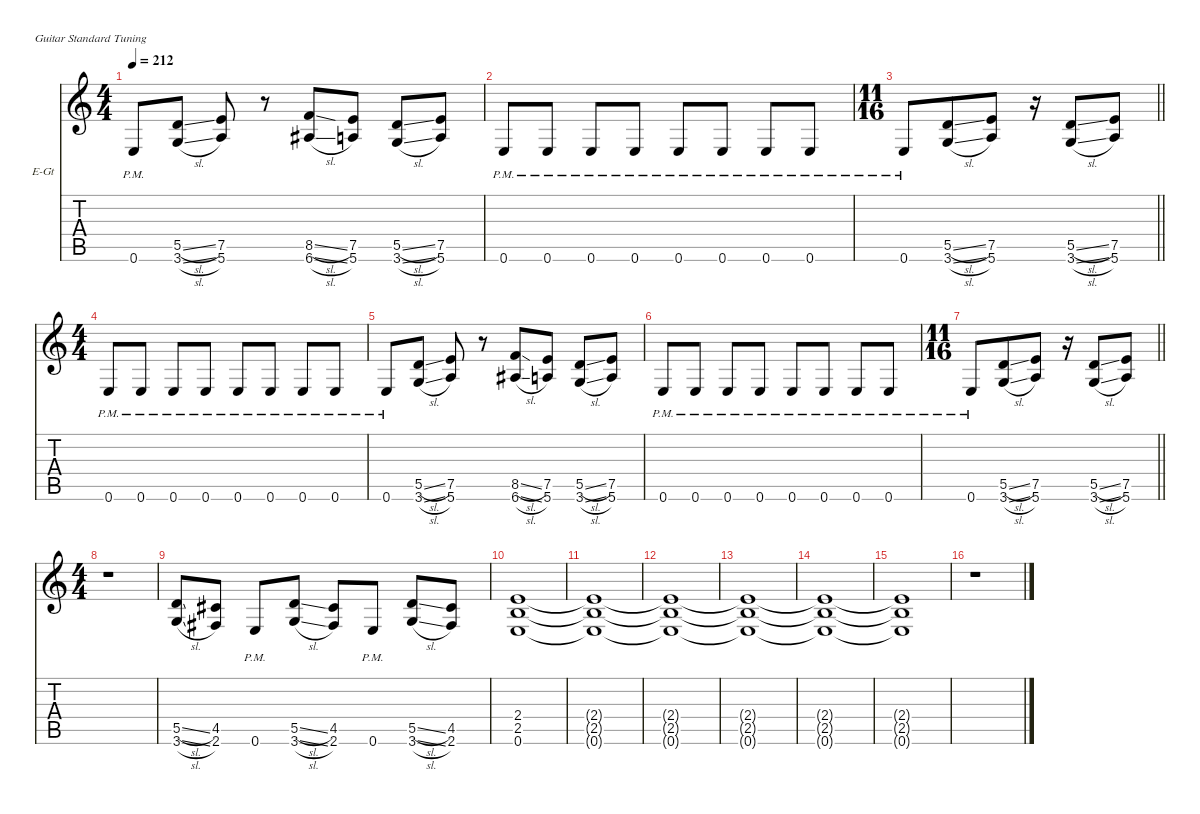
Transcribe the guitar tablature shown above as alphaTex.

\hideDynamics
\bracketExtendMode nobrackets
\firstSystemTrackNameOrientation horizontal
\otherSystemsTrackNameOrientation horizontal
\track ("James Hetfield" "E-Gt") {instrument distortionguitar}
\staff {score tabs}
\tuning (E4 B3 G3 D3 A2 E2)
\ts (4 4)
\tempo 212
\clef g2
\ks c
0.6{pm}.8{dy fff} (5.5{sl} 3.6{sl}).8 (7.5 5.6).8 r.8 (8.5{sl} 6.6{sl acc #}).8 (7.5 5.6).8 (5.5{sl} 3.6{sl}).8 (7.5 5.6).8{dy f} |
0.6{pm}.8{dy fff} 0.6{pm}.8 0.6{pm}.8 0.6{pm}.8 0.6{pm}.8 0.6{pm}.8 0.6{pm}.8 0.6{pm}.8 |
\ts (11 16)
\beaming (8 3 2)
\barLineRight lightlight
0.6{pm}.8 (5.5{sl} 3.6{sl}).8 (7.5 5.6).8 r.16 (5.5{sl} 3.6{sl}).8 (7.5 5.6).8{dy f} |
\ts (4 4)
\beaming (8 2 2 2 2)
0.6{pm}.8{dy fff} 0.6{pm}.8 0.6{pm}.8 0.6{pm}.8 0.6{pm}.8 0.6{pm}.8 0.6{pm}.8 0.6{pm}.8 |
0.6{pm}.8 (5.5{sl} 3.6{sl}).8 (7.5 5.6).8 r.8 (8.5{sl} 6.6{sl acc #}).8 (7.5 5.6).8 (5.5{sl} 3.6{sl}).8 (7.5 5.6).8{dy f} |
0.6{pm}.8{dy fff} 0.6{pm}.8 0.6{pm}.8 0.6{pm}.8 0.6{pm}.8 0.6{pm}.8 0.6{pm}.8 0.6{pm}.8 |
\ts (11 16)
\beaming (8 3 2)
\barLineRight lightlight
0.6{pm}.8 (5.5{sl} 3.6{sl}).8 (7.5 5.6).8 r.16 (5.5{sl} 3.6{sl}).8 (7.5 5.6).8{dy f} |
\ts (4 4)
\beaming (8 2 2 2 2)
r.1 |
(5.5{sl} 3.6{sl}).8{dy fff} (4.5{acc #} 2.6{acc #}).8 0.6{pm}.8{dy mp} (5.5{sl} 3.6{sl}).8{dy fff} (4.5{acc #} 2.6{acc #}).8 0.6{pm}.8{dy mp} (5.5{sl} 3.6{sl}).8{dy fff} (4.5{acc #} 2.6{acc #}).8 |
(2.4 2.5 0.6).1 |
(2.4{t} 2.5{t} 0.6{t}).1{dy f} |
(2.4{t} 2.5{t} 0.6{t}).1 |
(2.4{t} 2.5{t} 0.6{t}).1 |
(2.4{t} 2.5{t} 0.6{t}).1 |
(2.4{t} 2.5{t} 0.6{t}).1 |
r.1
